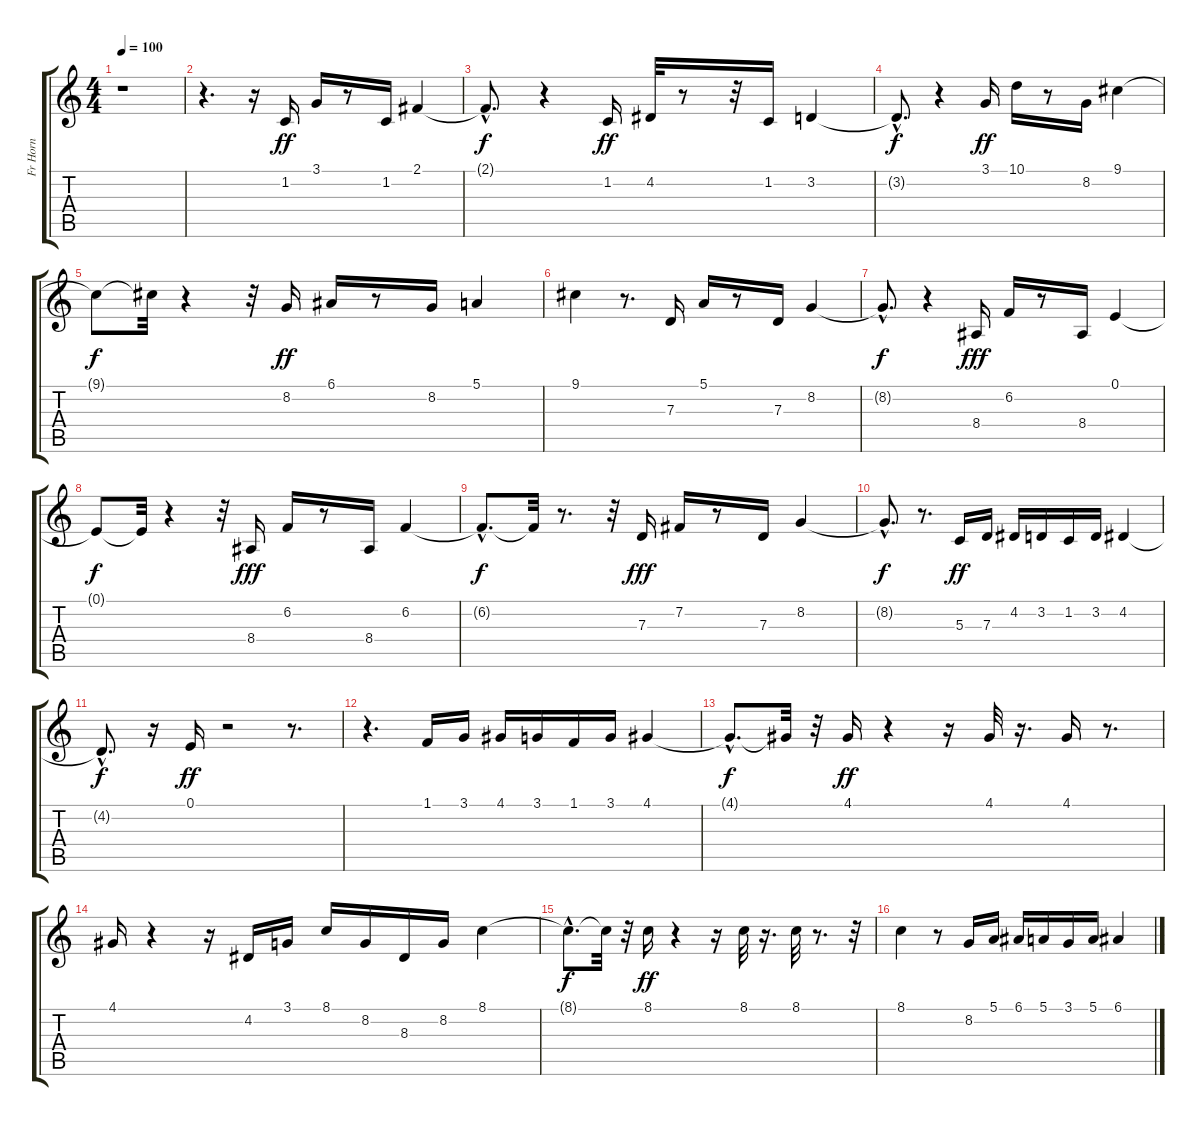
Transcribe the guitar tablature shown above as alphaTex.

\track ("Fr Horn" "Fr Horn") {instrument frenchhorn}
\staff {score tabs}
\tuning (E4 B3 G3 D3 A2 E2) {hide}
\ts (4 4)
\tempo 100
\clef g2
\ks c
r.1{dy f} |
r.4{d} r.16 1.2.16{dy ff} 3.1.16 r.8 1.2.16 2.1.4 |
2.1{hac t}.8{d dy f} r.4 1.2.16{dy ff} 4.2.32 r.8 r.32 1.2.16 3.2.4 |
3.2{hac t}.8{d dy f} r.4 3.1.16{dy ff} 10.1.16 r.8 8.2.16 9.1.4 |
9.1{t}.8{dy f} 9.1{t}.32 r.4 r.32 8.2.16{dy ff} 6.1.16 r.8 8.2.16 5.1.4 |
9.1.4 r.8{d} 7.3.16 5.1.16 r.8 7.3.16 8.2.4 |
8.2{hac t}.8{d dy f} r.4 8.4.16{dy fff} 6.2.16 r.8 8.4.16 0.1.4 |
0.1{t}.8{dy f} 0.1{t}.32 r.4 r.32 8.4.16{dy fff} 6.2.16 r.8 8.4.16 6.2.4 |
6.2{hac t}.8{d dy f} 6.2{t}.32 r.8{d} r.32 7.3.16{dy fff} 7.2.16 r.8 7.3.16 8.2.4 |
8.2{hac t}.8{d dy f} r.8{d} 5.3.16{dy ff} 7.3.16 4.2.16 3.2.16 1.2.16 3.2.16 4.2.4 |
4.2{hac t}.8{d dy f} r.16 0.1.16{dy ff} r.2 r.8{d} |
r.4{d} 1.1.16 3.1.16 4.1.16 3.1.16 1.1.16 3.1.16 4.1.4 |
4.1{hac t}.8{d dy f} 4.1{t}.32 r.32 4.1.16{dy ff} r.4 r.16 4.1.32 r.16{d} 4.1.16 r.8{d} |
4.1.16 r.4 r.16 4.2.16 3.1.16 8.1.16 8.2.16 8.3.16 8.2.16 8.1.4 |
8.1{hac t}.8{d dy f} 8.1{t}.32 r.32 8.1.16{dy ff} r.4 r.16 8.1.32 r.16{d} 8.1.32 r.8{d} r.32 |
8.1.4 r.8 8.2.16 5.1.16 6.1.16 5.1.16 3.1.16 5.1.16 6.1.4
